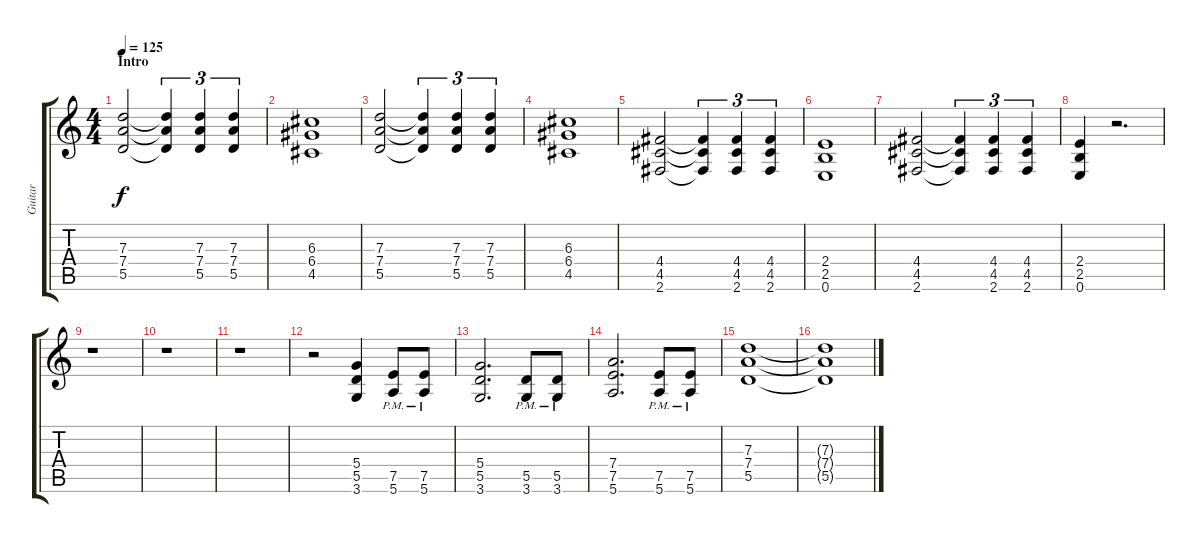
\track ("Guitar" "Guitar") {instrument distortionguitar}
\staff {score tabs}
\tuning (E4 B3 G3 D3 A2 E2) {hide}
\ts (4 4)
\section ("" "Intro ")
\tempo 125
\clef g2
\ks c
(7.3 7.4 5.5).2{dy f instrument distortionguitar} (7.3{t} 7.4{t} 5.5{t}).4{tu (3 2)} (7.3 7.4 5.5).4{tu (3 2)} (7.3 7.4 5.5).4{tu (3 2)} |
(6.3 6.4 4.5).1 |
(7.3 7.4 5.5).2 (7.3{t} 7.4{t} 5.5{t}).4{tu (3 2)} (7.3 7.4 5.5).4{tu (3 2)} (7.3 7.4 5.5).4{tu (3 2)} |
(6.3 6.4 4.5).1 |
(4.4 4.5 2.6).2 (4.4{t} 4.5{t} 2.6{t}).4{tu (3 2)} (4.4 4.5 2.6).4{tu (3 2)} (4.4 4.5 2.6).4{tu (3 2)} |
(2.4 2.5 0.6).1 |
(4.4 4.5 2.6).2 (4.4{t} 4.5{t} 2.6{t}).4{tu (3 2)} (4.4 4.5 2.6).4{tu (3 2)} (4.4 4.5 2.6).4{tu (3 2)} |
(2.4 2.5 0.6).4 r.2{d} |
r.1 |
r.1 |
r.1 |
r.2 (5.4 5.5 3.6).4 (7.5{pm} 5.6{pm}).8 (7.5{pm} 5.6{pm}).8 |
(5.4 5.5 3.6).2{d} (5.5{pm} 3.6{pm}).8 (5.5{pm} 3.6{pm}).8 |
(7.4 7.5 5.6).2{d} (7.5{pm} 5.6{pm}).8 (7.5{pm} 5.6{pm}).8 |
(7.3 7.4 5.5).1 |
(7.3{t} 7.4{t} 5.5{t}).1
